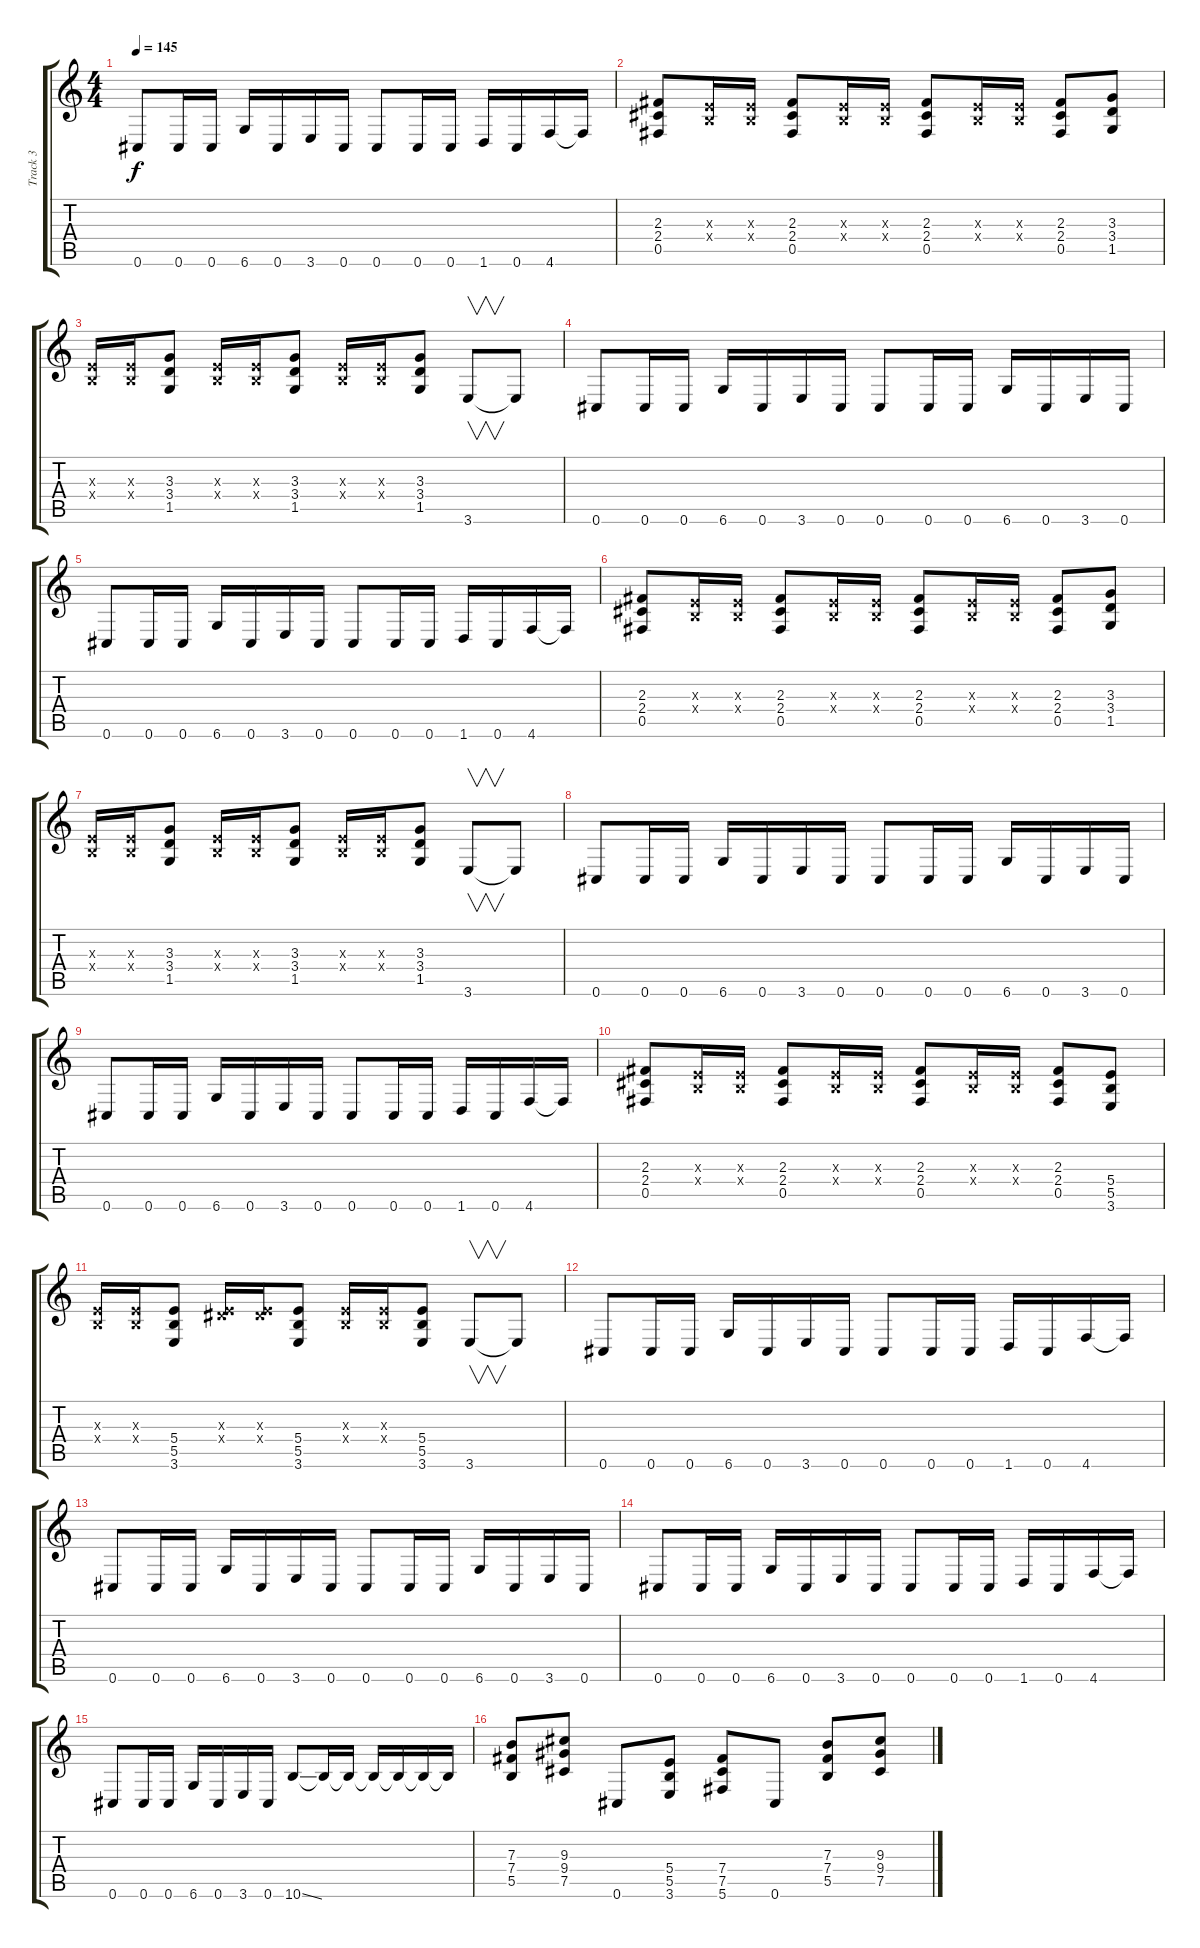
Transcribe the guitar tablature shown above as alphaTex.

\track ("Track 3" "Track 3") {instrument distortionguitar}
\staff {score tabs}
\tuning (Db4 Ab3 E3 B2 Gb2 Db2) {hide}
\ts (4 4)
\tempo 145
\clef g2
\ks c
0.6.8{dy f} 0.6.16 0.6.16 6.6.16 0.6.16 3.6.16 0.6.16 0.6.8 0.6.16 0.6.16 1.6.16 0.6.16 4.6.16 4.6{t}.16 |
(2.3 2.4 0.5).8 (0.3{x} 0.4{x}).16 (0.3{x} 0.4{x}).16 (2.3 2.4 0.5).8 (0.3{x} 0.4{x}).16 (0.3{x} 0.4{x}).16 (2.3 2.4 0.5).8 (0.3{x} 0.4{x}).16 (0.3{x} 0.4{x}).16 (2.3 2.4 0.5).8 (3.3 3.4 1.5).8 |
(0.3{x} 0.4{x}).16 (0.3{x} 0.4{x}).16 (3.3 3.4 1.5).8 (0.3{x} 0.4{x}).16 (0.3{x} 0.4{x}).16 (3.3 3.4 1.5).8 (0.3{x} 0.4{x}).16 (0.3{x} 0.4{x}).16 (3.3 3.4 1.5).8 3.6.8{v} 3.6{t}.8 |
0.6.8 0.6.16 0.6.16 6.6.16 0.6.16 3.6.16 0.6.16 0.6.8 0.6.16 0.6.16 6.6.16 0.6.16 3.6.16 0.6.16 |
0.6.8 0.6.16 0.6.16 6.6.16 0.6.16 3.6.16 0.6.16 0.6.8 0.6.16 0.6.16 1.6.16 0.6.16 4.6.16 4.6{t}.16 |
(2.3 2.4 0.5).8 (0.3{x} 0.4{x}).16 (0.3{x} 0.4{x}).16 (2.3 2.4 0.5).8 (0.3{x} 0.4{x}).16 (0.3{x} 0.4{x}).16 (2.3 2.4 0.5).8 (0.3{x} 0.4{x}).16 (0.3{x} 0.4{x}).16 (2.3 2.4 0.5).8 (3.3 3.4 1.5).8 |
(0.3{x} 0.4{x}).16 (0.3{x} 0.4{x}).16 (3.3 3.4 1.5).8 (0.3{x} 0.4{x}).16 (0.3{x} 0.4{x}).16 (3.3 3.4 1.5).8 (0.3{x} 0.4{x}).16 (0.3{x} 0.4{x}).16 (3.3 3.4 1.5).8 3.6.8{v} 3.6{t}.8 |
0.6.8 0.6.16 0.6.16 6.6.16 0.6.16 3.6.16 0.6.16 0.6.8 0.6.16 0.6.16 6.6.16 0.6.16 3.6.16 0.6.16 |
0.6.8 0.6.16 0.6.16 6.6.16 0.6.16 3.6.16 0.6.16 0.6.8 0.6.16 0.6.16 1.6.16 0.6.16 4.6.16 4.6{t}.16 |
(2.3 2.4 0.5).8 (0.3{x} 0.4{x}).16 (0.3{x} 0.4{x}).16 (2.3 2.4 0.5).8 (0.3{x} 0.4{x}).16 (0.3{x} 0.4{x}).16 (2.3 2.4 0.5).8 (0.3{x} 0.4{x}).16 (0.3{x} 0.4{x}).16 (2.3 2.4 0.5).8 (5.4 5.5 3.6).8 |
(0.3{x} 0.4{x}).16 (0.3{x} 0.4{x}).16 (5.4 5.5 3.6).8 (0.3{x} 4.4{x}).16 (0.3{x} 4.4{x}).16 (5.4 5.5 3.6).8 (0.3{x} 0.4{x}).16 (0.3{x} 0.4{x}).16 (5.4 5.5 3.6).8 3.6.8{v} 3.6{t}.8 |
0.6.8 0.6.16 0.6.16 6.6.16 0.6.16 3.6.16 0.6.16 0.6.8 0.6.16 0.6.16 1.6.16 0.6.16 4.6.16 4.6{t}.16 |
0.6.8 0.6.16 0.6.16 6.6.16 0.6.16 3.6.16 0.6.16 0.6.8 0.6.16 0.6.16 6.6.16 0.6.16 3.6.16 0.6.16 |
0.6.8 0.6.16 0.6.16 6.6.16 0.6.16 3.6.16 0.6.16 0.6.8 0.6.16 0.6.16 1.6.16 0.6.16 4.6.16 4.6{t}.16 |
0.6.8 0.6.16 0.6.16 6.6.16 0.6.16 3.6.16 0.6.16 10.6{ss}.8 10.6{t}.16 10.6{t}.16 10.6{t}.16 10.6{t}.16 10.6{t}.16 10.6{t}.16 |
(7.3 7.4 5.5).8 (9.3 9.4 7.5).8 0.6.8 (5.4 5.5 3.6).8 (7.4 7.5 5.6).8 0.6.8 (7.3 7.4 5.5).8 (9.3 9.4 7.5).8
